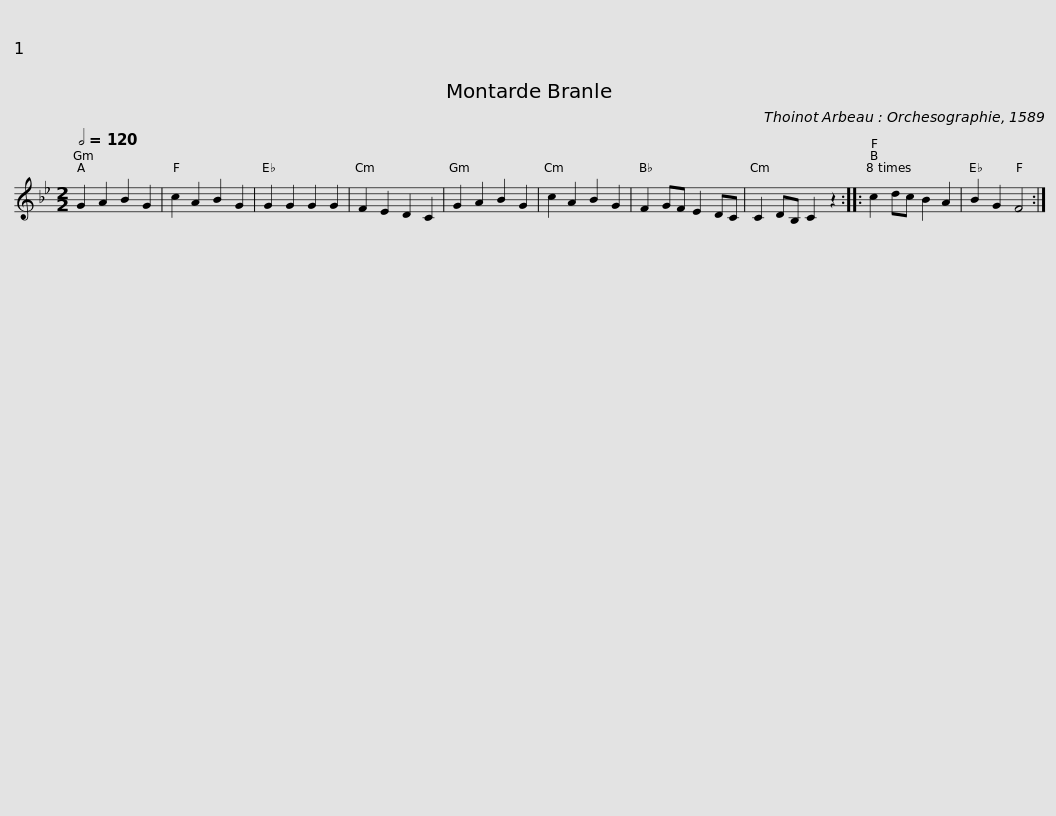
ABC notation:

X:1
L:1/8
Q:1/2=120
M:2/2
I:linebreak $
K:Gmin
V:1 treble
V:1
 G2 A2 B2 G2 | c2 A2 B2 G2 | G2 G2 G2 G2 | F2 E2 D2 C2 | G2 A2 B2 G2 | %5
 c2 A2 B2 G2 | F2 GF E2 DC | C2 DB, C2 z2 ::$ c2 dc B2 A2 | B2 G2 F4 :| %10
